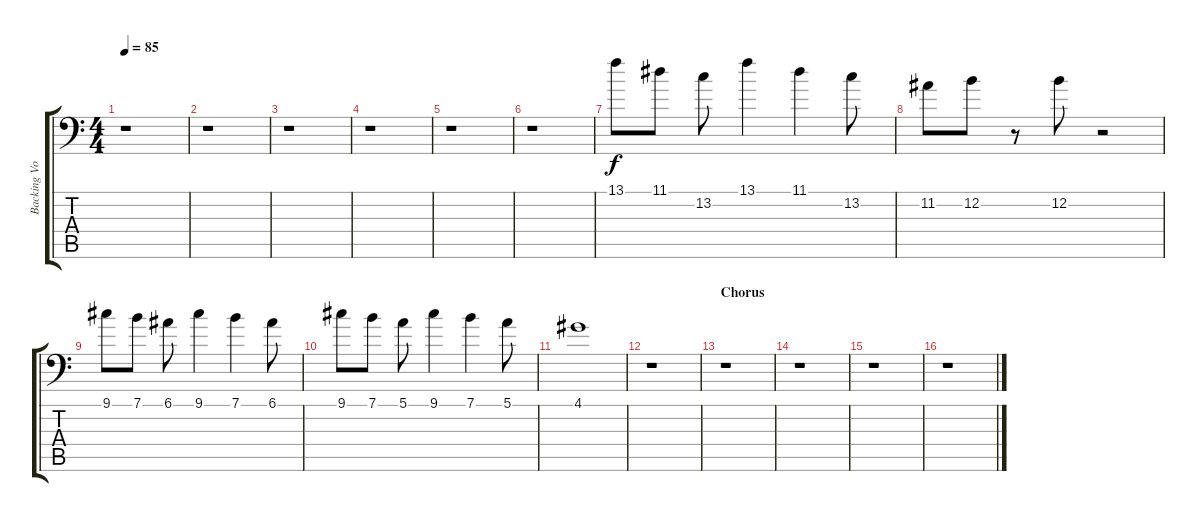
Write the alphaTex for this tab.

\track ("Backing Vocals 1/Misc." "Backing Vo") {instrument lead6voice}
\staff {score tabs}
\tuning (E4 B3 G3 D3 A2 G1) {hide}
\ts (4 4)
\tempo 85
\clef f4
\ks c
r.1{dy f} |
r.1 |
r.1 |
r.1 |
r.1 |
r.1 |
13.1.8{volume 13 instrument lead6voice} 11.1.8 13.2.8 13.1.4 11.1.4 13.2.8 |
11.2.8 12.2.8 r.8 12.2.8 r.2 |
9.1.8 7.1.8 6.1.8 9.1.4 7.1.4 6.1.8 |
9.1.8 7.1.8 5.1.8 9.1.4 7.1.4 5.1.8 |
4.1.1 |
r.1 |
\section ("" "Chorus")
r.1 |
r.1 |
r.1 |
r.1
